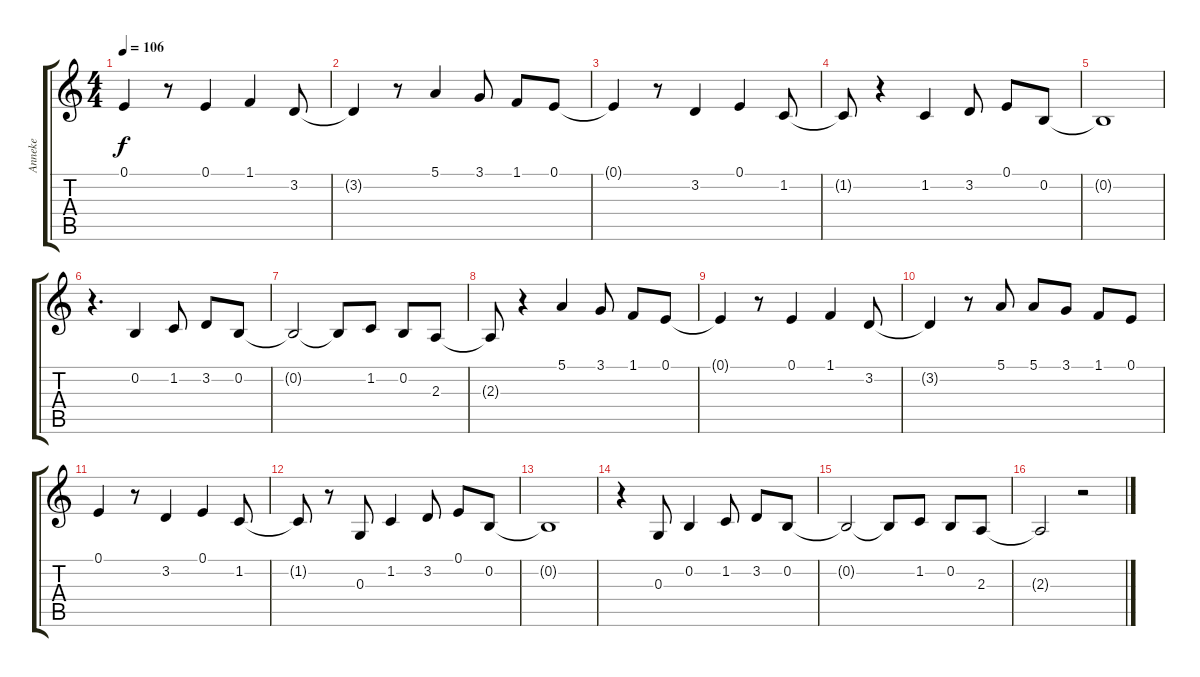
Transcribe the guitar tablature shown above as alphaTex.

\track ("Anneke" "Anneke") {instrument stringensemble1}
\staff {score tabs}
\tuning (E4 B3 G3 D3 A2 E2) {hide}
\ts (4 4)
\tempo 106
\clef g2
\ks c
0.1{t}.4{dy f} r.8 0.1.4 1.1.4 3.2.8 |
3.2{t}.4 r.8 5.1.4 3.1.8 1.1.8 0.1.8 |
0.1{t}.4 r.8 3.2.4 0.1.4 1.2.8 |
1.2{t}.8 r.4 1.2.4 3.2.8 0.1.8 0.2.8 |
0.2{t}.1 |
r.4{d} 0.2.4 1.2.8 3.2.8 0.2.8 |
0.2{t}.2 0.2{t}.8 1.2.8 0.2.8 2.3.8 |
2.3{t}.8 r.4 5.1.4 3.1.8 1.1.8 0.1.8 |
0.1{t}.4 r.8 0.1.4 1.1.4 3.2.8 |
3.2{t}.4 r.8 5.1.8 5.1.8 3.1.8 1.1.8 0.1.8 |
0.1.4 r.8 3.2.4 0.1.4 1.2.8 |
1.2{t}.8 r.8 0.3.8 1.2.4 3.2.8 0.1.8 0.2.8 |
0.2{t}.1 |
r.4 0.3.8 0.2.4 1.2.8 3.2.8 0.2.8 |
0.2{t}.2 0.2{t}.8 1.2.8 0.2.8 2.3.8 |
2.3{t}.2 r.2
